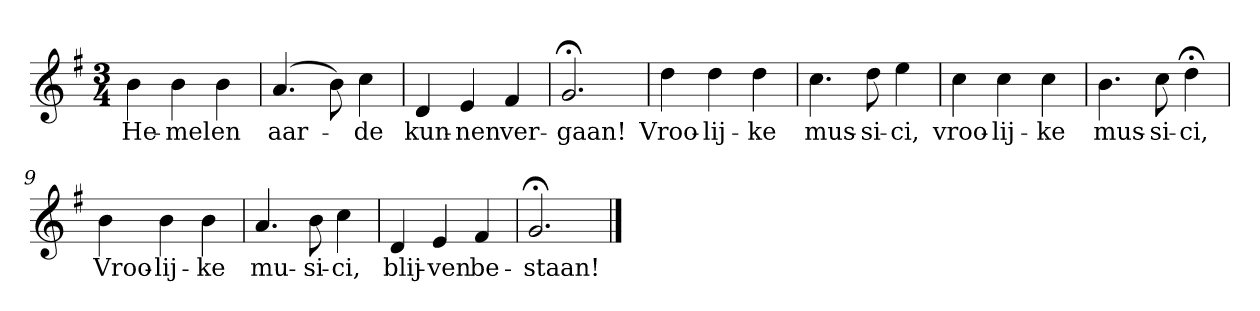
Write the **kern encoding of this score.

**kern	**text
*part1	*part1
*staff1	*staff1
*k[f#]	*
*G:	*
*M3/4	*
*MM120	*
=1	=1
4b	He-
4b	-mel
4b	en
=2	=2
(4.a	aar-
8b)	.
4cc	-de
=3	=3
4d	kun-
4e	-nen
4f#	ver-
=4	=4
2.g;<	-gaan!
=5	=5
4dd	Vroo-
4dd	-lij-
4dd	-ke
=6	=6
4.cc	mus-
8dd	-si-
4ee	-ci,
=7	=7
4cc	vroo-
4cc	-lij-
4cc	-ke
=8	=8
4.b	mus-
8cc	-si-
4dd;<	-ci,
=9	=9
4b	Vroo-
4b	-lij-
4b	-ke
=10	=10
4.a	mu-
8b	-si-
4cc	-ci,
=11	=11
4d	blij-
4e	-ven
4f#	be-
=12	=12
2.g;<	-staan!
==	==
*-	*-
